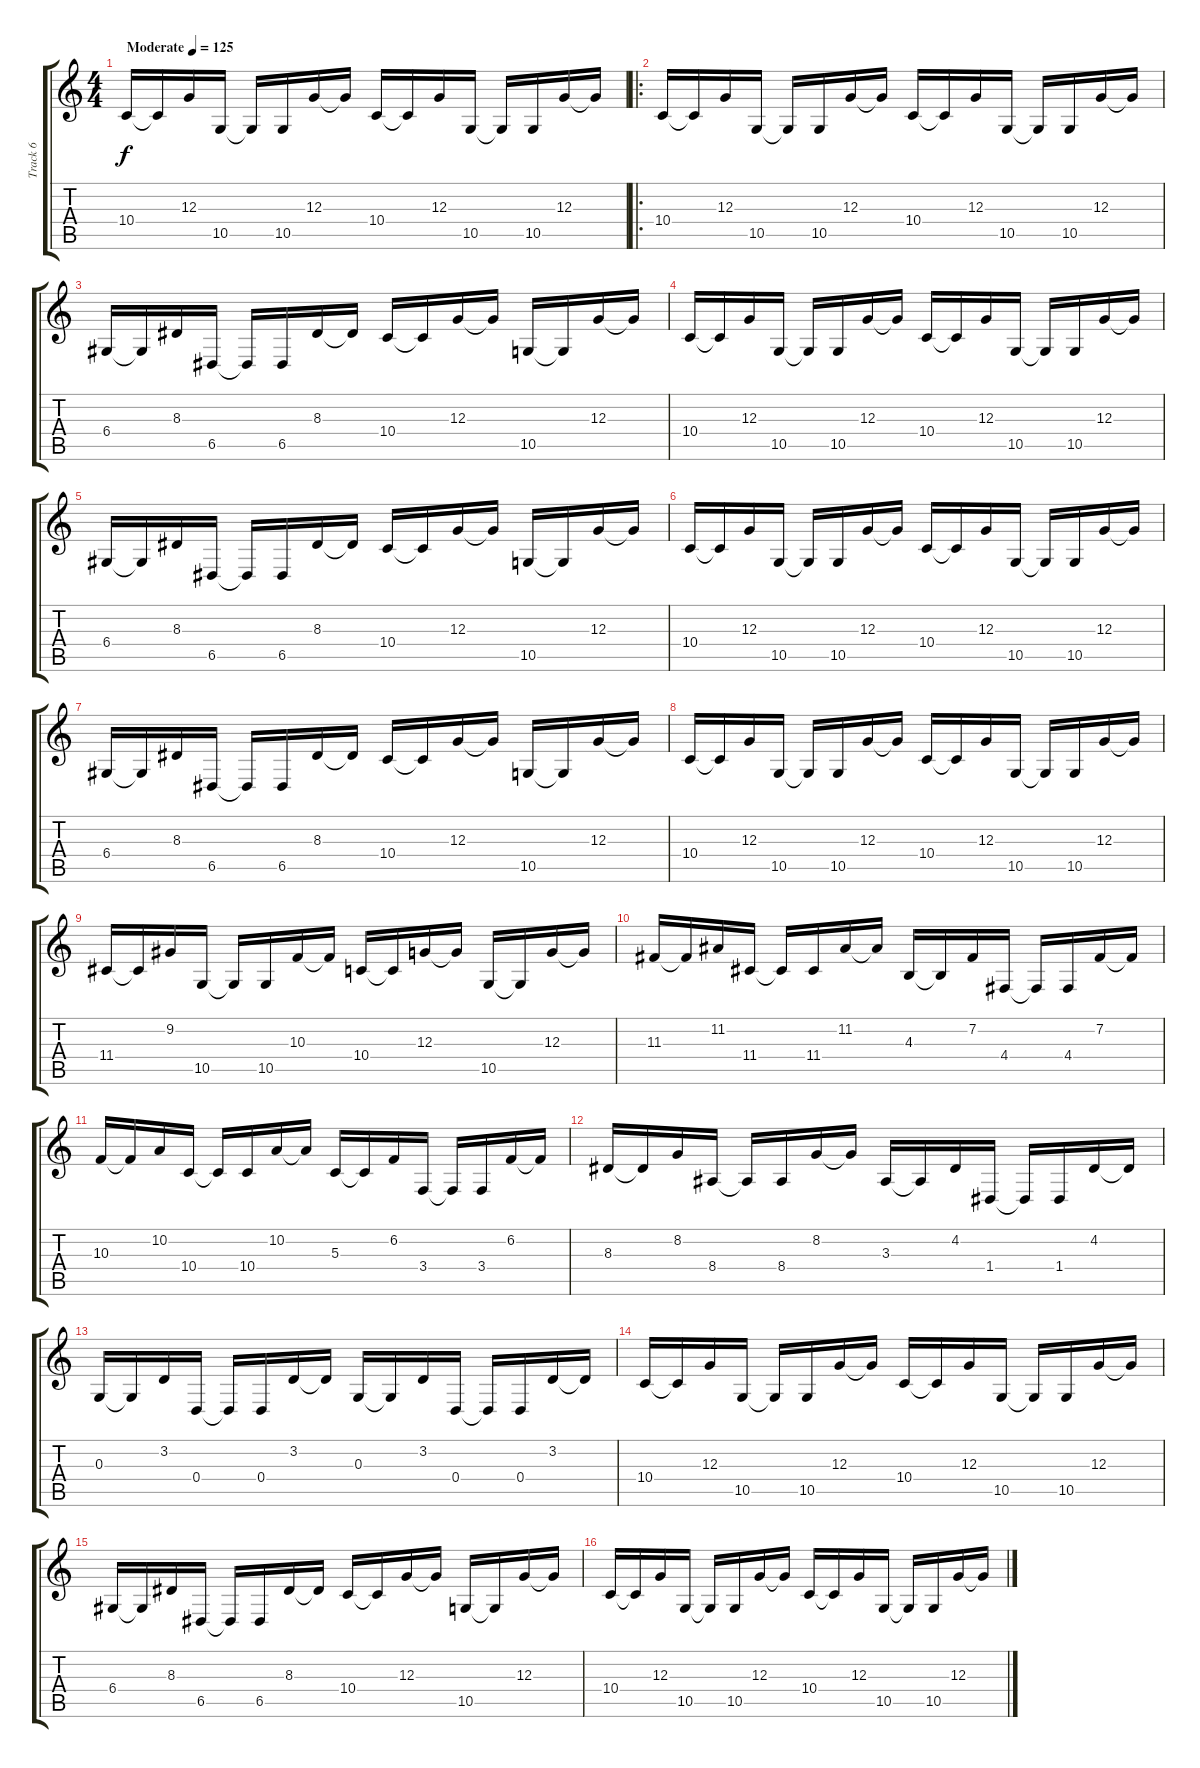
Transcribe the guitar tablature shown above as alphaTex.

\track ("Track 6" "Track 6") {instrument musicbox}
\staff {score tabs}
\tuning (E4 B3 G3 D3 A2 E2) {hide}
\ts (4 4)
\tempo (125 "Moderate")
\clef g2
\ks c
10.4.16{dy f instrument musicbox} 10.4{t}.16 12.3.16 10.5.16 10.5{t}.16 10.5.16 12.3.16 12.3{t}.16 10.4.16 10.4{t}.16 12.3.16 10.5.16 10.5{t}.16 10.5.16 12.3.16 12.3{t}.16 |
\ro
10.4.16 10.4{t}.16 12.3.16 10.5.16 10.5{t}.16 10.5.16 12.3.16 12.3{t}.16 10.4.16 10.4{t}.16 12.3.16 10.5.16 10.5{t}.16 10.5.16 12.3.16 12.3{t}.16 |
6.4.16 6.4{t}.16 8.3.16 6.5.16 6.5{t}.16 6.5.16 8.3.16 8.3{t}.16 10.4.16 10.4{t}.16 12.3.16 12.3{t}.16 10.5.16 10.5{t}.16 12.3.16 12.3{t}.16 |
10.4.16 10.4{t}.16 12.3.16 10.5.16 10.5{t}.16 10.5.16 12.3.16 12.3{t}.16 10.4.16 10.4{t}.16 12.3.16 10.5.16 10.5{t}.16 10.5.16 12.3.16 12.3{t}.16 |
6.4.16 6.4{t}.16 8.3.16 6.5.16 6.5{t}.16 6.5.16 8.3.16 8.3{t}.16 10.4.16 10.4{t}.16 12.3.16 12.3{t}.16 10.5.16 10.5{t}.16 12.3.16 12.3{t}.16 |
10.4.16 10.4{t}.16 12.3.16 10.5.16 10.5{t}.16 10.5.16 12.3.16 12.3{t}.16 10.4.16 10.4{t}.16 12.3.16 10.5.16 10.5{t}.16 10.5.16 12.3.16 12.3{t}.16 |
6.4.16 6.4{t}.16 8.3.16 6.5.16 6.5{t}.16 6.5.16 8.3.16 8.3{t}.16 10.4.16 10.4{t}.16 12.3.16 12.3{t}.16 10.5.16 10.5{t}.16 12.3.16 12.3{t}.16 |
10.4.16 10.4{t}.16 12.3.16 10.5.16 10.5{t}.16 10.5.16 12.3.16 12.3{t}.16 10.4.16 10.4{t}.16 12.3.16 10.5.16 10.5{t}.16 10.5.16 12.3.16 12.3{t}.16 |
11.4.16 11.4{t}.16 9.2.16 10.5.16 10.5{t}.16 10.5.16 10.3.16 10.3{t}.16 10.4.16 10.4{t}.16 12.3.16 12.3{t}.16 10.5.16 10.5{t}.16 12.3.16 12.3{t}.16 |
11.3.16 11.3{t}.16 11.2.16 11.4.16 11.4{t}.16 11.4.16 11.2.16 11.2{t}.16 4.3.16 4.3{t}.16 7.2.16 4.4.16 4.4{t}.16 4.4.16 7.2.16 7.2{t}.16 |
10.3.16 10.3{t}.16 10.2.16 10.4.16 10.4{t}.16 10.4.16 10.2.16 10.2{t}.16 5.3.16 5.3{t}.16 6.2.16 3.4.16 3.4{t}.16 3.4.16 6.2.16 6.2{t}.16 |
8.3.16 8.3{t}.16 8.2.16 8.4.16 8.4{t}.16 8.4.16 8.2.16 8.2{t}.16 3.3.16 3.3{t}.16 4.2.16 1.4.16 1.4{t}.16 1.4.16 4.2.16 4.2{t}.16 |
0.3.16 0.3{t}.16 3.2.16 0.4.16 0.4{t}.16 0.4.16 3.2.16 3.2{t}.16 0.3.16 0.3{t}.16 3.2.16 0.4.16 0.4{t}.16 0.4.16 3.2.16 3.2{t}.16 |
10.4.16 10.4{t}.16 12.3.16 10.5.16 10.5{t}.16 10.5.16 12.3.16 12.3{t}.16 10.4.16 10.4{t}.16 12.3.16 10.5.16 10.5{t}.16 10.5.16 12.3.16 12.3{t}.16 |
6.4.16 6.4{t}.16 8.3.16 6.5.16 6.5{t}.16 6.5.16 8.3.16 8.3{t}.16 10.4.16 10.4{t}.16 12.3.16 12.3{t}.16 10.5.16 10.5{t}.16 12.3.16 12.3{t}.16 |
10.4.16 10.4{t}.16 12.3.16 10.5.16 10.5{t}.16 10.5.16 12.3.16 12.3{t}.16 10.4.16 10.4{t}.16 12.3.16 10.5.16 10.5{t}.16 10.5.16 12.3.16 12.3{t}.16
